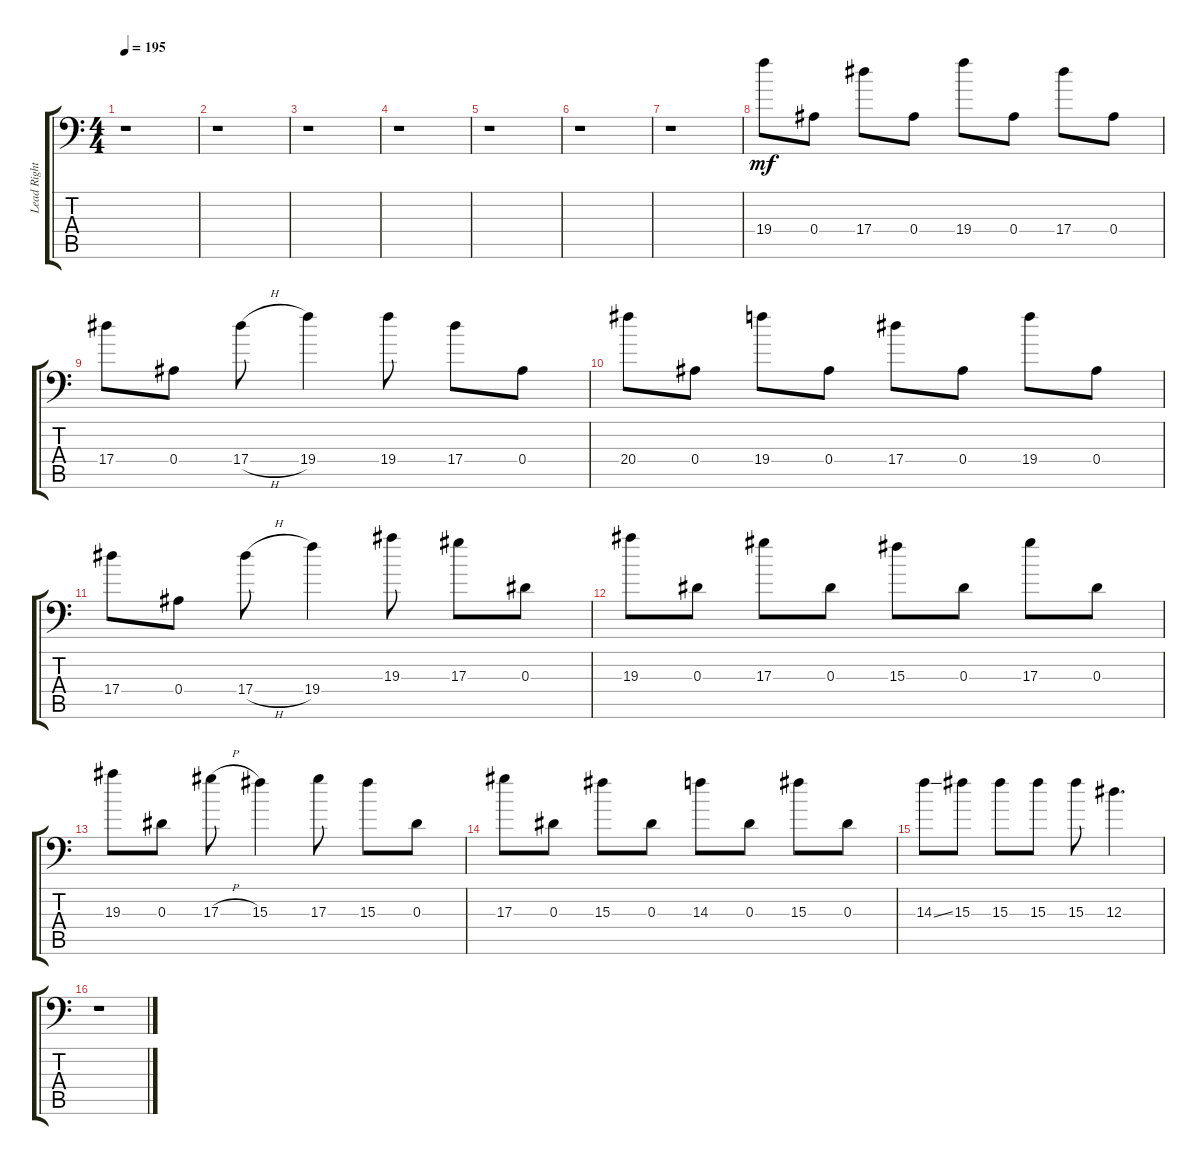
\track ("Lead Right" "Lead Right") {instrument overdrivenguitar}
\staff {score tabs}
\tuning (C4 G3 Eb3 Bb2 F2 Bb1) {hide}
\ts (4 4)
\tempo 195
\clef f4
\ks c
r.1{dy mf} |
r.1 |
r.1 |
r.1 |
r.1 |
r.1 |
r.1 |
19.4.8 0.4.8 17.4.8 0.4.8 19.4.8 0.4.8 17.4.8 0.4.8 |
17.4.8 0.4.8 17.4{h}.8 19.4.4 19.4.8 17.4.8 0.4.8 |
20.4.8 0.4.8 19.4.8 0.4.8 17.4.8 0.4.8 19.4.8 0.4.8 |
17.4.8 0.4.8 17.4{h}.8 19.4.4 19.3.8 17.3.8 0.3.8 |
19.3.8 0.3.8 17.3.8 0.3.8 15.3.8 0.3.8 17.3.8 0.3.8 |
19.3.8 0.3.8 17.3{h}.8 15.3.4 17.3.8 15.3.8 0.3.8 |
17.3.8 0.3.8 15.3.8 0.3.8 14.3.8 0.3.8 15.3.8 0.3.8 |
14.3{ss}.8 15.3.8 15.3.8 15.3.8 15.3.8 12.3.4{d} |
r.1
